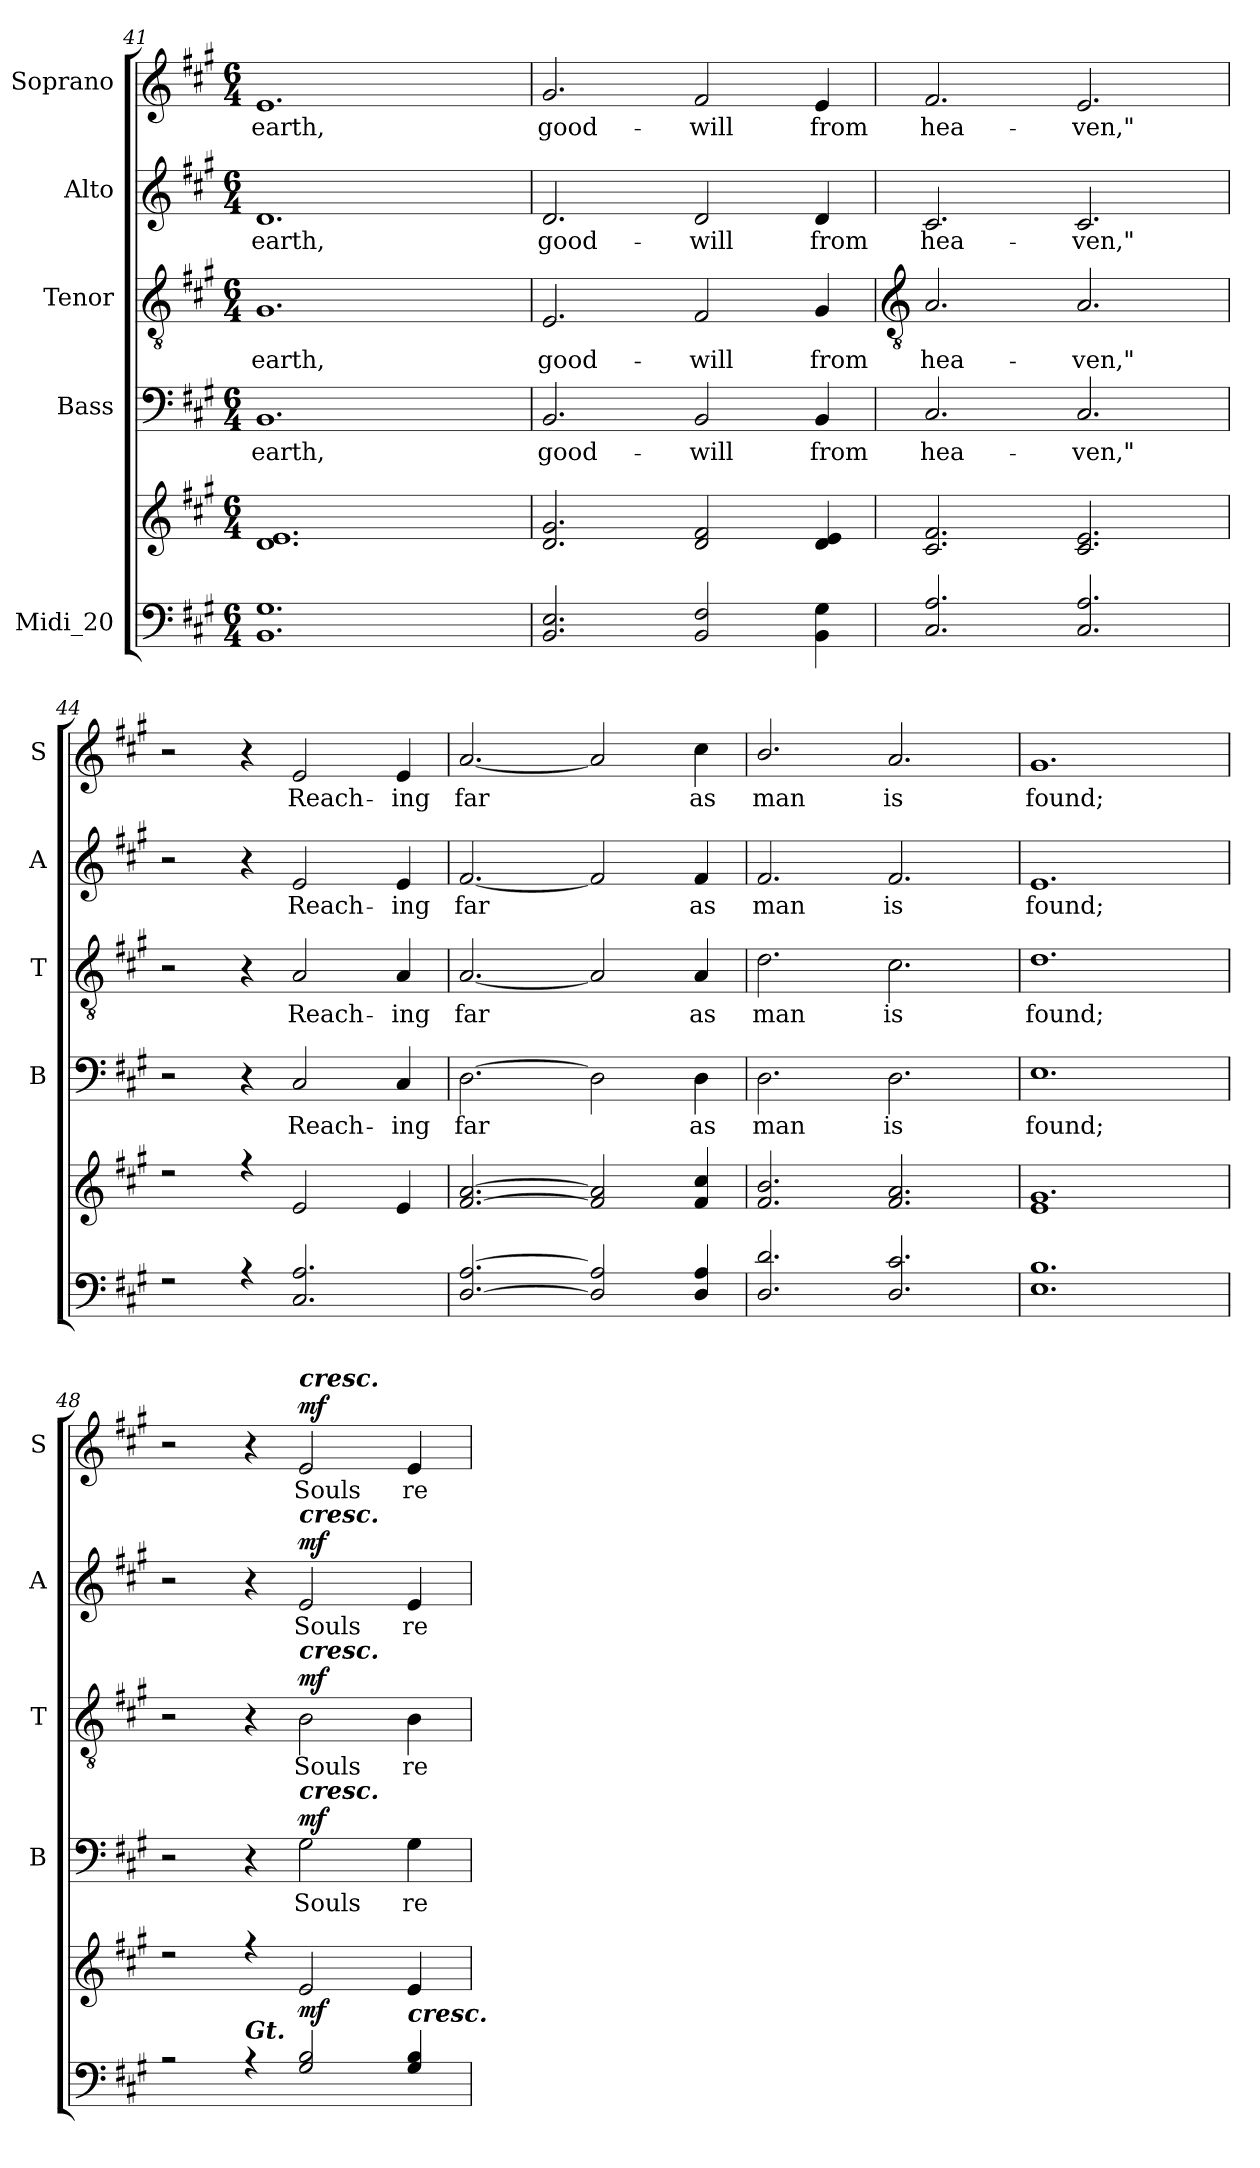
**kern	**kern	**dynam	**kern	**text	**dynam	**kern	**text	**dynam	**kern	**text	**dynam	**kern	**text	**dynam
*part5	*part5	*part5	*part4	*part4	*part4	*part3	*part3	*part3	*part2	*part2	*part2	*part1	*part1	*part1
*staff6	*staff5	*staff5/6	*staff4	*staff4	*staff4	*staff3	*staff3	*staff3	*staff2	*staff2	*staff2	*staff1	*staff1	*staff1
*I"Midi_20	*	*	*I"Bass	*	*	*I"Tenor	*	*	*I"Alto	*	*	*I"Soprano	*	*
*	*	*	*I'B	*	*	*I'T	*	*	*I'A	*	*	*I'S	*	*
*clefF4	*clefG2	*	*clefF4	*	*	*clefGv2	*	*	*clefG2	*	*	*clefG2	*	*
*k[f#c#g#]	*k[f#c#g#]	*	*k[f#c#g#]	*	*	*k[f#c#g#]	*	*	*k[f#c#g#]	*	*	*k[f#c#g#]	*	*
*A:	*A:	*	*A:	*	*	*A:	*	*	*A:	*	*	*A:	*	*
*M6/4	*M6/4	*	*M6/4	*	*	*M6/4	*	*	*M6/4	*	*	*M6/4	*	*
=41	=41	=41	=41	=41	=41	=41	=41	=41	=41	=41	=41	=41	=41	=41
*^	*^	*	*	*	*	*	*	*	*	*	*	*	*	*
!	!	!	!	!	!	!LO:LY:b	!	!	!LO:LY:b	!	!	!LO:LY:b	!	!	!LO:LY:b	!
1.BB/ 1.G#/	2ryy	1.d/ 1.e/	2ryy	.	1.BB	earth,	.	1.G#	earth,	.	1.d	earth,	.	1.e	earth,	.
.	2ryy	.	2ryy	.	.	.	.	.	.	.	.	.	.	.	.	.
.	2ryy	.	2ryy	.	.	.	.	.	.	.	.	.	.	.	.	.
=42	=42	=42	=42	=42	=42	=42	=42	=42	=42	=42	=42	=42	=42	=42	=42	=42
!	!	!	!	!	!	!LO:LY:b	!	!	!LO:LY:b	!	!	!LO:LY:b	!	!	!LO:LY:b	!
2.BB/ 2.E/	2ryy	2.d/ 2.g#/	2ryy	.	2.BB	good-	.	2.E	good-	.	2.d	good-	.	2.g#	good-	.
.	2ryy	.	2ryy	.	.	.	.	.	.	.	.	.	.	.	.	.
!	!	!	!	!	!	!LO:LY:b	!	!	!LO:LY:b	!	!	!LO:LY:b	!	!	!LO:LY:b	!
2BB/ 2F#/	.	2d/ 2f#/	.	.	2BB	-will	.	2F#	-will	.	2d	-will	.	2f#	-will	.
.	2ryy	.	2ryy	.	.	.	.	.	.	.	.	.	.	.	.	.
!	!	!	!	!	!	!LO:LY:b	!	!	!LO:LY:b	!	!	!LO:LY:b	!	!	!LO:LY:b	!
4BB\ 4G#\	.	4d/ 4e/	.	.	4BB	from	.	4G#	from	.	4d	from	.	4e	from	.
*	*	*v	*v	*	*	*	*	*	*	*	*	*	*	*	*	*
!!LO:LB:g=z
=43	=43	=43	=43	=43	=43	=43	=43	=43	=43	=43	=43	=43	=43	=43	=43
*	*	*	*	*	*	*	*clefGv2	*	*	*	*	*	*	*	*
*	*	*^	*	*	*	*	*	*	*	*	*	*	*	*	*
*	*	*	*^	*	*	*	*	*	*	*	*	*	*	*	*	*
!	!LO:N:vis=1	!	!	!LO:N:vis=1	!	!	!LO:LY:b	!	!	!LO:LY:b	!	!	!LO:LY:b	!	!	!LO:LY:b	!
2.C#/ 2.A/	1.ryy	2.c#/ 2.f#/	2ryy	1.ryy	.	2.C#	hea-	.	2.A	hea-	.	2.c#	hea-	.	2.f#	hea-	.
.	.	.	2ryy	.	.	.	.	.	.	.	.	.	.	.	.	.	.
!	!	!	!	!	!	!	!LO:LY:b	!	!	!LO:LY:b	!	!	!LO:LY:b	!	!	!LO:LY:b	!
2.C#/ 2.A/	.	2.c#/ 2.e/	.	.	.	2.C#	-ven,"	.	2.A	-ven,"	.	2.c#	-ven,"	.	2.e	-ven,"	.
.	.	.	2ryy	.	.	.	.	.	.	.	.	.	.	.	.	.	.
=44	=44	=44	=44	=44	=44	=44	=44	=44	=44	=44	=44	=44	=44	=44	=44	=44	=44
!	!LO:N:vis=1	!	!	!LO:N:vis=1	!	!	!	!	!	!	!	!	!	!	!	!	!
2r	1.ryy	2r	2ryy	1.ryy	.	2r	.	.	2r	.	.	2r	.	.	2r	.	.
4r	.	4r	2ryy	.	.	4r	.	.	4r	.	.	4r	.	.	4r	.	.
!	!	!	!	!	!	!	!LO:LY:b	!	!	!LO:LY:b	!	!	!LO:LY:b	!	!	!LO:LY:b	!
2.C#/ 2.A/	.	2e/	.	.	.	2C#	Reach-	.	2A	Reach-	.	2e	Reach-	.	2e	Reach-	.
.	.	.	2ryy	.	.	.	.	.	.	.	.	.	.	.	.	.	.
!	!	!	!	!	!	!	!LO:LY:b	!	!	!LO:LY:b	!	!	!LO:LY:b	!	!	!LO:LY:b	!
.	.	4e/	.	.	.	4C#	-ing	.	4A	-ing	.	4e	-ing	.	4e	-ing	.
=45	=45	=45	=45	=45	=45	=45	=45	=45	=45	=45	=45	=45	=45	=45	=45	=45	=45
!	!LO:N:vis=1	!	!	!LO:N:vis=1	!	!	!LO:LY:b	!	!	!LO:LY:b	!	!	!LO:LY:b	!	!	!LO:LY:b	!
[2.D/ [2.A/	1.ryy	[2.f#/ [2.a/	2ryy	1.ryy	.	[2.D	far	.	[2.A	far	.	[2.f#	far	.	[2.a	far	.
.	.	.	2ryy	.	.	.	.	.	.	.	.	.	.	.	.	.	.
2D/] 2A/]	.	2f#/] 2a/]	.	.	.	2D]	.	.	2A]	.	.	2f#]	.	.	2a]	.	.
.	.	.	2ryy	.	.	.	.	.	.	.	.	.	.	.	.	.	.
!	!	!	!	!	!	!	!LO:LY:b	!	!	!LO:LY:b	!	!	!LO:LY:b	!	!	!LO:LY:b	!
4D/ 4A/	.	4f#/ 4cc#/	.	.	.	4D	as	.	4A	as	.	4f#	as	.	4cc#	as	.
=46	=46	=46	=46	=46	=46	=46	=46	=46	=46	=46	=46	=46	=46	=46	=46	=46	=46
!	!LO:N:vis=1	!	!	!LO:N:vis=1	!	!	!LO:LY:b	!	!	!LO:LY:b	!	!	!LO:LY:b	!	!	!LO:LY:b	!
2.D/ 2.d/	1.ryy	2.f#/ 2.b/	2ryy	1.ryy	.	2.D	man	.	2.d	man	.	2.f#	man	.	2.b/	man	.
.	.	.	2ryy	.	.	.	.	.	.	.	.	.	.	.	.	.	.
!	!	!	!	!	!	!	!LO:LY:b	!	!	!LO:LY:b	!	!	!LO:LY:b	!	!	!LO:LY:b	!
2.D/ 2.c#/	.	2.f#/ 2.a/	.	.	.	2.D	is	.	2.c#	is	.	2.f#	is	.	2.a	is	.
.	.	.	2ryy	.	.	.	.	.	.	.	.	.	.	.	.	.	.
=47	=47	=47	=47	=47	=47	=47	=47	=47	=47	=47	=47	=47	=47	=47	=47	=47	=47
!	!LO:N:vis=1	!	!	!LO:N:vis=1	!	!	!LO:LY:b	!	!	!LO:LY:b	!	!	!LO:LY:b	!	!	!LO:LY:b	!
1.E/ 1.B/	1.ryy	1.g#/	1e\	1.ryy	.	1.E	found;	.	1.d	found;	.	1.e	found;	.	1.g#	found;	.
.	.	.	2ryy	.	.	.	.	.	.	.	.	.	.	.	.	.	.
=48	=48	=48	=48	=48	=48	=48	=48	=48	=48	=48	=48	=48	=48	=48	=48	=48	=48
!	!LO:N:vis=1	!	!	!LO:N:vis=1	!	!	!	!	!	!	!	!	!	!	!	!	!
2r	1.ryy	2r	2ryy	1.ryy	.	2r	.	.	2r	.	.	2r	.	.	2r	.	.
!LO:TX:a:Bi:t=Gt.	!	!	!	!	!	!	!	!	!	!	!	!	!	!	!	!	!
4r	.	4r	2ryy	.	.	4r	.	.	4r	.	.	4r	.	.	4r	.	.
!	!	!	!	!	!	!	!	!	!	!	!	!	!	!	!LO:TX:a:Bi:t=cresc.	!	!
!	!	!	!	!	!	!	!	!	!	!	!	!LO:TX:a:Bi:t=cresc.	!	!	!	!	!
!	!	!	!	!	!	!	!	!	!LO:TX:a:Bi:t=cresc.	!	!	!	!	!	!	!	!
!	!	!	!	!	!	!LO:TX:a:Bi:t=cresc.	!	!	!	!	!	!	!	!	!	!	!
!	!	!	!	!	!LO:DY:a=2	!	!LO:LY:b	!LO:DY:b	!	!LO:LY:b	!LO:DY:b	!	!LO:LY:b	!LO:DY:b	!	!LO:LY:b	!LO:DY:b
2G#/ 2B/	.	2e/	.	.	mf	2G#	Souls	mf	2B	Souls	mf	2e	Souls	mf	2e	Souls	mf
.	.	.	2ryy	.	.	.	.	.	.	.	.	.	.	.	.	.	.
!LO:TX:a:Bi:t=cresc.	!	!	!	!	!	!	!	!	!	!	!	!	!	!	!	!	!
!	!	!	!	!	!	!	!LO:LY:b	!	!	!LO:LY:b	!	!	!LO:LY:b	!	!	!LO:LY:b	!
4G#/ 4B/	.	4e/	.	.	.	4G#	re-	.	4B	re-	.	4e	re-	.	4e	re-	.
*v	*v	*	*	*	*	*	*	*	*	*	*	*	*	*	*	*	*
*	*v	*v	*v	*	*	*	*	*	*	*	*	*	*	*	*	*
=	=	=	=	=	=	=	=	=	=	=	=	=	=	=
*-	*-	*-	*-	*-	*-	*-	*-	*-	*-	*-	*-	*-	*-	*-
